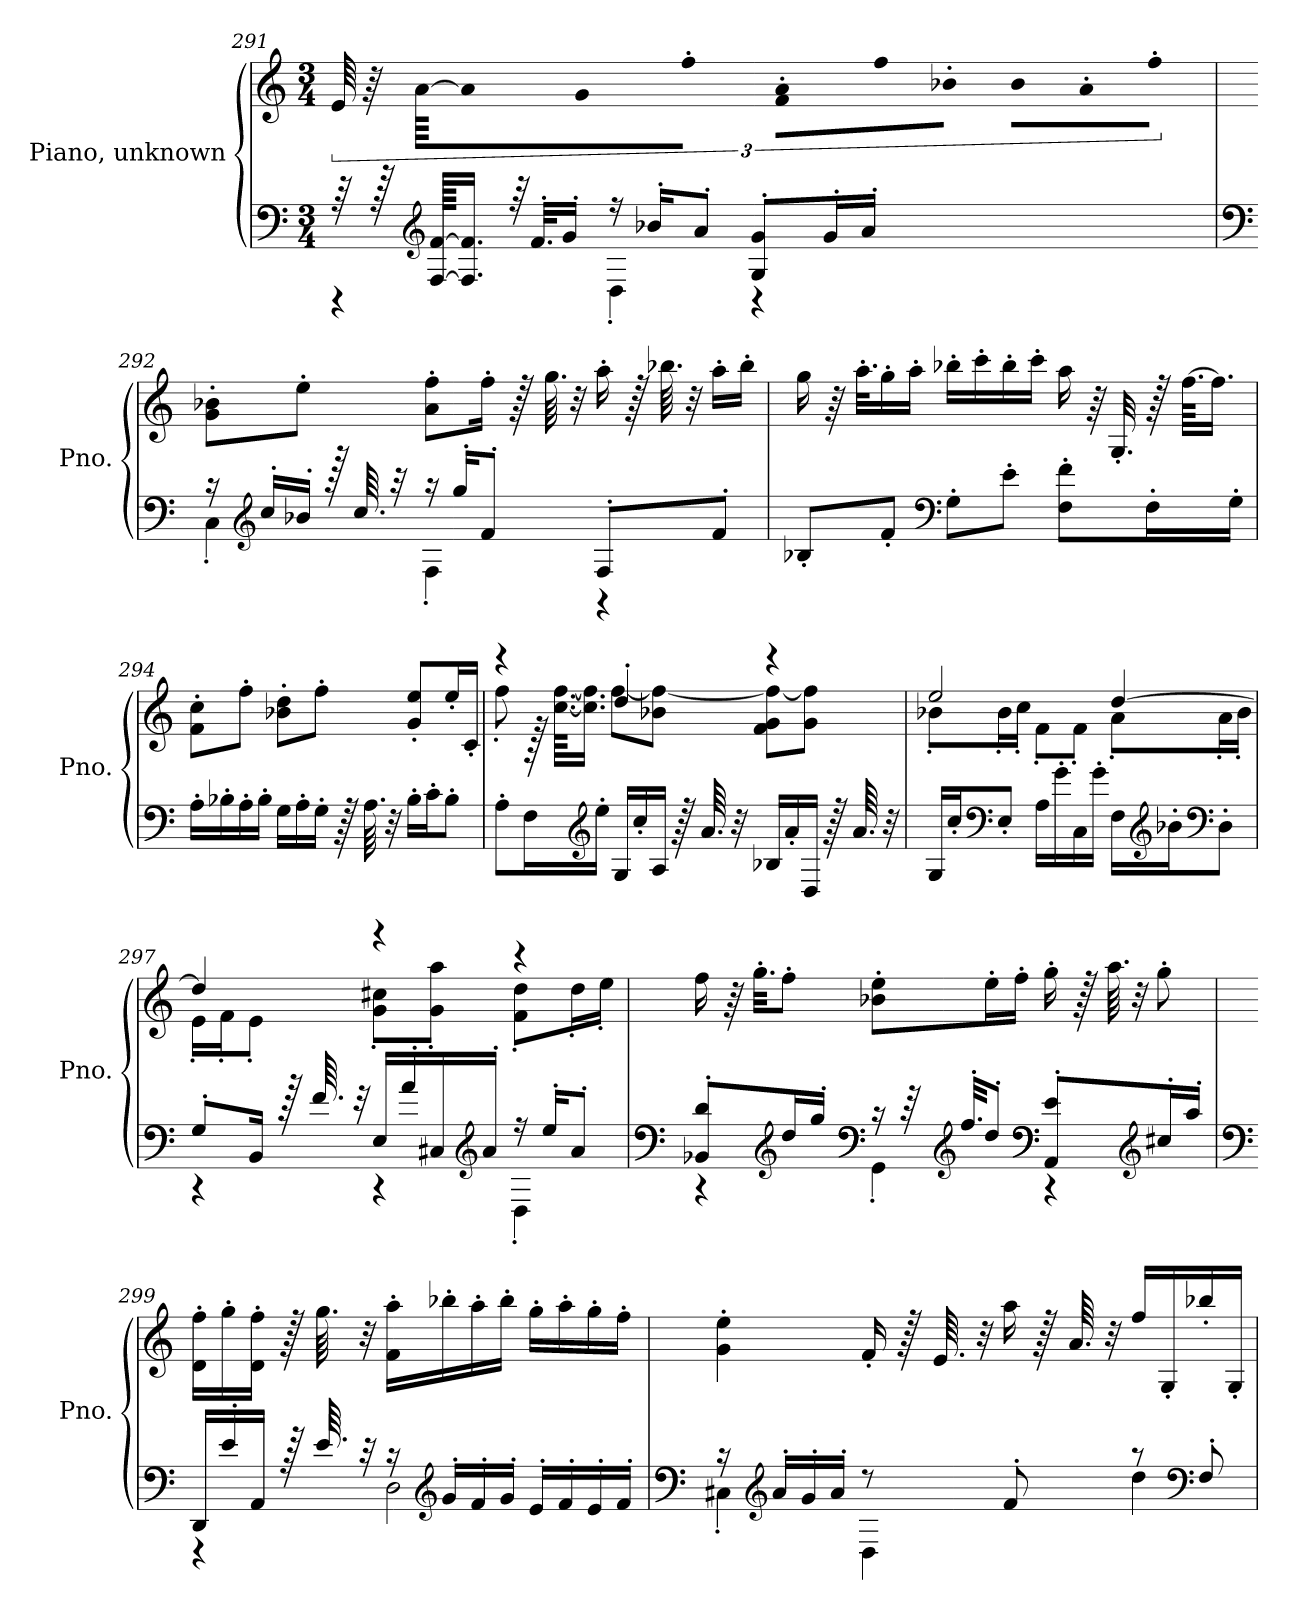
**kern	**kern
*part1	*part1
*staff2	*staff1
*I"Piano, unknown	*
*I'Pno.	*
*clefF4	*clefG2
*k[]	*k[]
*M3/4	*M3/4
=291	=291
*^	*
64r	4r	96e/
.	.	96r
128r	.	.
.	.	[96a\KLLL
*clefG2	*	*
[128F/ [128f/KKKLL	.	.
16.F/] 16.f/]JJ	.	32a\J]
.	.	16g\J
64r	.	8ff'\J
32.f'/KLL	.	.
16g'/JJ	.	.
16r	4D'\	8f\' 8a\'L
16b-X'/KL	.	.
8a'/J	.	16ff\L
.	.	16b-X'\JJ
8G/' 8g/'L	4r	16b-\LL
.	.	16a'\J
16g'/L	.	8ff'\J
16a'/JJ	.	.
!!LO:LB:g=z
=292	=292	=292
*clefF4	*	*
16r	4C'\	8g\' 8b-X\'L
*clefG2	*	*
16cc'/LL	.	.
16b-X'/JJ	.	8ee'\J
128r	.	.
64.cc/	.	.
32r	.	.
16r	4F'\	8a\' 8ff\'L
16gg'/KL	.	.
8f'/J	.	16ff'\Jk
.	.	128r
.	.	64.gg\
.	.	32r
8F'/L	4r	16aa'\
.	.	128r
.	.	64.bb-X\
.	.	32r
8f'/J	.	16aa'\LL
.	.	16bb-'\JJ
*v	*v	*
=293	=293
8B-X'/L	16gg\
.	64r
.	32.aa'\KLL
8f'/J	16gg'\
.	16aa'\JJ
*clefF4	*
8G'\L	16bb-X'\LL
.	16ccc'\
8e'\J	16bb-'\
.	16ccc'\JJ
8F\' 8f\'L	16aa\
.	64r
.	32.G'/
16F'\L	128r
.	[64.ff\KKLL
.	16.ff\JJ]
16G'\JJ	.
!!LO:LB:g=z
=294	=294
16A'\LL	8f\' 8cc\'L
16B-X'\	.
16A'\	8ff'\J
16B-'\JJ	.
16G\LL	8b-X\' 8dd\'L
16A'\	.
16G'\JJ	8ff'\J
128r	.
64.A\	.
32r	.
16B-'\LL	8g/' 8ee/'L
16c'\J	.
8B-'\J	16ee'/L
.	16c'/JJ
=295	=295
*	*^
8A'\L	4r	8ff'\
16F\L	.	128r
.	.	[64.cc\ [64.ff\KKLL
.	.	16.cc\] 16.ff\]JJ
*clefG2	*	*
16ee'\JJ	.	.
16G/LL	4dd'/	[8ff\L
16cc'/	.	.
16A/JJ	.	8b-X\ 8ff\_J
128r	.	.
64.a/	.	.
32r	.	.
16B-X/LL	4r	8f\ 8g\ 8ff\_L
16a'/	.	.
16D/JJ	.	8g\ 8ff\]J
128r	.	.
64.a/	.	.
32r	.	.
!!LO:LB:g=z	!!
=296	=296	=296
16G/LL	2ee/	8b-X'\L
16cc'/J	.	.
*clefF4	*	*
8E'/J	.	16b-'\L
.	.	16cc'\JJ
16A\LL	.	8f'\L
16g'\	.	.
16C\	.	8f'\J
16g'\JJ	.	.
16F\LL	[4dd/	8a'\L
*clefG2	*	*
16b-X'\J	.	.
*clefF4	*	*
8D'\J	.	16a'\L
.	.	16b-'\JJ
=297	=297	=297
*^	*	*
8G'/L	4r	4dd/]	16e'\LL
.	.	.	16f'\J
16BB/Jk	.	.	8e'\J
128r	.	.	.
64.f/	.	.	.
32r	.	.	.
16E/LL	4r	4r	8g\' 8cc#X\'L
16a'/	.	.	.
16C#X/	.	.	8g\' 8aa\'J
*clefG2	*	*	*
16a'/JJ	.	.	.
16r	4D'\	4r	8f\' 8dd\'L
16ee'/KL	.	.	.
8a'/J	.	.	16dd'\L
.	.	.	16ee'\JJ
*	*	*v	*v
!!LO:PB:g=z
=298	=298	=298
*clefF4	*	*
8BB-X/' 8d/'L	4r	16ff\
.	.	64r
.	.	32.gg'\KKL
*clefG2	*	*
16dd/L	.	8ff'\J
16gg'/JJ	.	.
*clefF4	*	*
16r	4GG'\	8b-X\' 8ee\'L
64r	.	.
*clefG2	*	*
32.ff'/KKL	.	.
8dd'/J	.	16ee'\L
.	.	16ff'\JJ
*clefF4	*	*
8AA/' 8e/'L	4r	16gg'\
.	.	128r
.	.	64.aa\
.	.	32r
*clefG2	*	*
16cc#X'/L	.	8gg'\
16aa'/JJ	.	.
=299	=299	=299
*clefF4	*	*
16DD/LL	4r	16d\' 16ff\'LL
16e'/	.	16gg'\
16AA/JJ	.	16d\' 16ff\'JJ
128r	.	128r
64.e/	.	64.gg\
32r	.	32r
16r	2D\	16f\' 16aa\'LL
*clefG2	*	*
16g'/LL	.	16bb-X'\
16f'/	.	16aa'\
16g'/JJ	.	16bb-'\JJ
16e'/LL	.	16gg'\LL
16f'/	.	16aa'\
16e'/	.	16gg'\
16f'/JJ	.	16ff'\JJ
!!LO:LB:g=z
=300	=300	=300
*clefF4	*	*
16r	4C#X'\	4g\' 4ee\'
*clefG2	*	*
16a'/LL	.	.
16g'/	.	.
16a'/JJ	.	.
8r	4D\	16f'/
.	.	128r
.	.	64.e/
.	.	32r
8f'/	.	16aa\
.	.	128r
.	.	64.a/
.	.	32r
8r	4dd\	16ff/LL
.	.	16G'/
*clefF4	*	*
8F'/	.	16bb-X'/
.	.	16G'/JJ
*v	*v	*
=	=
*-	*-
